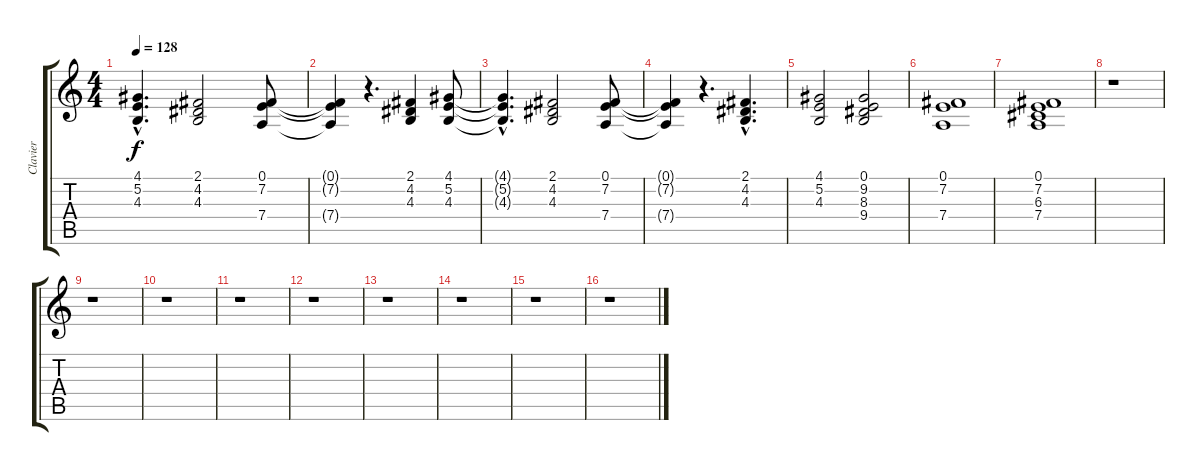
\track ("Clavier" "Clavier") {instrument electricpiano1}
\staff {score tabs}
\tuning (E4 B3 G3 D3 A2 E2) {hide}
\ts (4 4)
\tempo 128
\clef g2
\ks c
(4.1{hac t} 5.2{hac t} 4.3{hac t}).4{d dy f} (2.1 4.2 4.3).2 (0.1 7.2 7.4).8 |
(0.1{t} 7.2{t} 7.4{t}).4 r.4{d} (2.1 4.2 4.3).4 (4.1 5.2 4.3).8 |
(4.1{hac t} 5.2{hac t} 4.3{hac t}).4{d} (2.1 4.2 4.3).2 (0.1 7.2 7.4).8 |
(0.1{t} 7.2{t} 7.4{t}).4 r.4{d} (2.1{hac} 4.2{hac} 4.3{hac}).4{d} |
(4.1 5.2 4.3).2 (0.1 9.2 8.3 9.4).2 |
(0.1 7.2 7.4).1 |
(0.1 7.2 6.3 7.4).1 |
r.1 |
r.1 |
r.1 |
r.1 |
r.1 |
r.1 |
r.1 |
r.1 |
r.1
